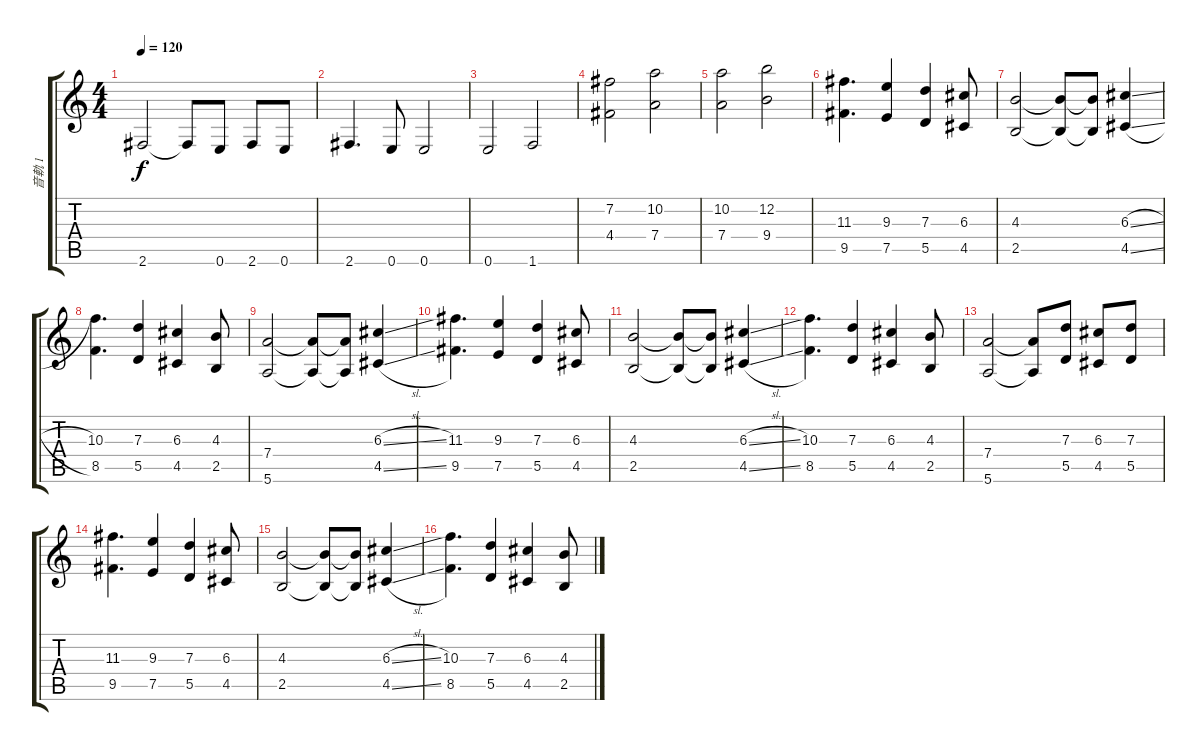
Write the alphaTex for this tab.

\track ("音軌 1" "音軌 1") {instrument overdrivenguitar}
\staff {score tabs}
\tuning (E4 B3 G3 D3 A2 E2) {hide}
\ts (4 4)
\tempo 120
\clef g2
\ks c
2.6{t}.2{dy f} 2.6{t}.8 0.6.8 2.6.8 0.6.8 |
2.6.4{d} 0.6.8 0.6.2 |
0.6.2 1.6.2 |
(7.2 4.4).2 (10.2 7.4).2 |
(10.2 7.4).2 (12.2 9.4).2 |
(11.3 9.5).4{d} (9.3 7.5).4 (7.3 5.5).4 (6.3 4.5).8 |
(4.3 2.5).2 (4.3{t} 2.5{t}).8 (4.3{t} 2.5{t}).8 (6.3{sl} 4.5{sl}).4 |
(10.3 8.5).4{d} (7.3 5.5).4 (6.3 4.5).4 (4.3 2.5).8 |
(7.4 5.6).2 (7.4{t} 5.6{t}).8 (7.4{t} 5.6{t}).8 (6.3{sl} 4.5{sl}).4 |
(11.3 9.5).4{d} (9.3 7.5).4 (7.3 5.5).4 (6.3 4.5).8 |
(4.3 2.5).2 (4.3{t} 2.5{t}).8 (4.3{t} 2.5{t}).8 (6.3{sl} 4.5{sl}).4 |
(10.3 8.5).4{d} (7.3 5.5).4 (6.3 4.5).4 (4.3 2.5).8 |
(7.4 5.6).2 (7.4{t} 5.6{t}).8 (7.3 5.5).8 (6.3 4.5).8 (7.3 5.5).8 |
(11.3 9.5).4{d} (9.3 7.5).4 (7.3 5.5).4 (6.3 4.5).8 |
(4.3 2.5).2 (4.3{t} 2.5{t}).8 (4.3{t} 2.5{t}).8 (6.3{sl} 4.5{sl}).4 |
(10.3 8.5).4{d} (7.3 5.5).4 (6.3 4.5).4 (4.3 2.5).8
